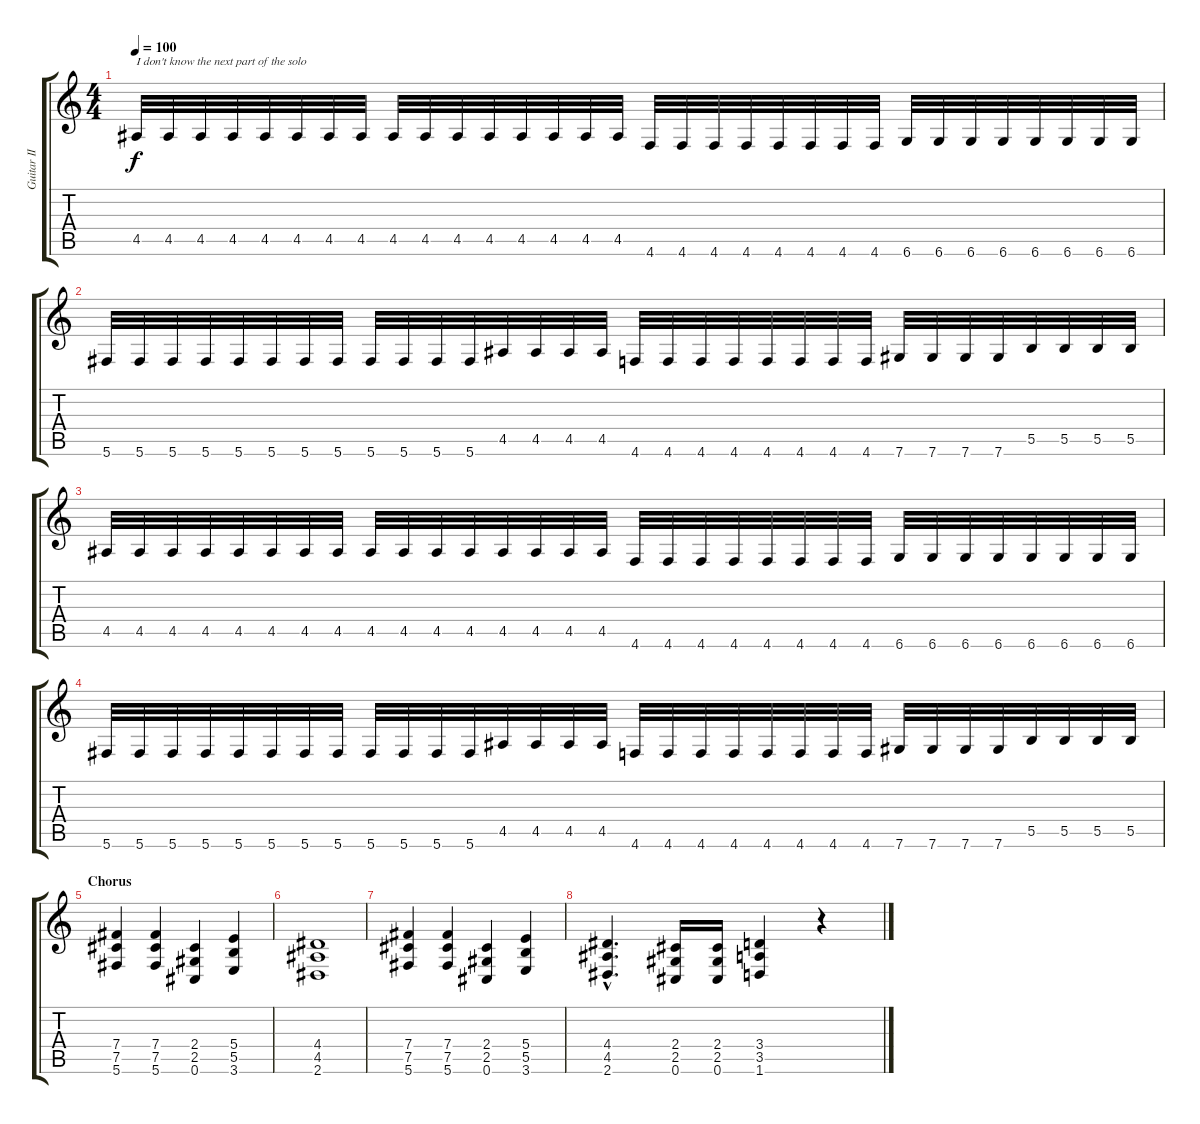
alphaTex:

\track ("Guitar II" "Guitar II") {instrument distortionguitar}
\staff {score tabs}
\tuning (Db4 Ab3 E3 B2 Gb2 Db2) {hide}
\ts (4 4)
\tempo 100
\clef g2
\ks c
4.5.32{txt "I don't know the next part of the solo" dy f} 4.5.32 4.5.32 4.5.32 4.5.32 4.5.32 4.5.32 4.5.32 4.5.32 4.5.32 4.5.32 4.5.32 4.5.32 4.5.32 4.5.32 4.5.32 4.6.32 4.6.32 4.6.32 4.6.32 4.6.32 4.6.32 4.6.32 4.6.32 6.6.32 6.6.32 6.6.32 6.6.32 6.6.32 6.6.32 6.6.32 6.6.32 |
5.6.32 5.6.32 5.6.32 5.6.32 5.6.32 5.6.32 5.6.32 5.6.32 5.6.32 5.6.32 5.6.32 5.6.32 4.5.32 4.5.32 4.5.32 4.5.32 4.6.32 4.6.32 4.6.32 4.6.32 4.6.32 4.6.32 4.6.32 4.6.32 7.6.32 7.6.32 7.6.32 7.6.32 5.5.32 5.5.32 5.5.32 5.5.32 |
4.5.32 4.5.32 4.5.32 4.5.32 4.5.32 4.5.32 4.5.32 4.5.32 4.5.32 4.5.32 4.5.32 4.5.32 4.5.32 4.5.32 4.5.32 4.5.32 4.6.32 4.6.32 4.6.32 4.6.32 4.6.32 4.6.32 4.6.32 4.6.32 6.6.32 6.6.32 6.6.32 6.6.32 6.6.32 6.6.32 6.6.32 6.6.32 |
5.6.32 5.6.32 5.6.32 5.6.32 5.6.32 5.6.32 5.6.32 5.6.32 5.6.32 5.6.32 5.6.32 5.6.32 4.5.32 4.5.32 4.5.32 4.5.32 4.6.32 4.6.32 4.6.32 4.6.32 4.6.32 4.6.32 4.6.32 4.6.32 7.6.32 7.6.32 7.6.32 7.6.32 5.5.32 5.5.32 5.5.32 5.5.32 |
\section ("" "Chorus")
(7.4 7.5 5.6).4 (7.4 7.5 5.6).4 (2.4 2.5 0.6).4 (5.4 5.5 3.6).4 |
(4.4 4.5 2.6).1 |
(7.4 7.5 5.6).4 (7.4 7.5 5.6).4 (2.4 2.5 0.6).4 (5.4 5.5 3.6).4 |
(4.4{hac} 4.5{hac} 2.6{hac}).4{d} (2.4 2.5 0.6).16 (2.4 2.5 0.6).16 (3.4 3.5 1.6).4 r.4
